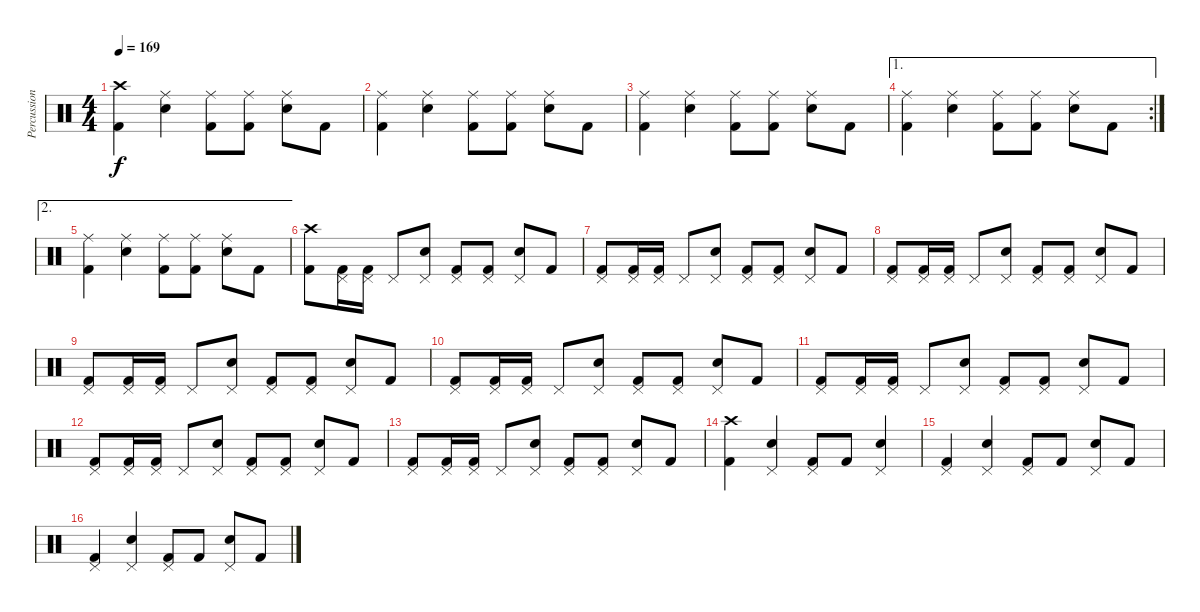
\track ("Percussion" "Percussion") {instrument percussion}
\staff {score}
\articulation defaults
\ts (4 4)
\tempo 169
\clef neutral
\ks c
("Crash high (hit)" "Kick (hit) 2").4{dy f} ("Ride (middle)" "Snare (hit) 2").4 ("Ride (middle)" "Kick (hit) 2").8 ("Ride (middle)" "Kick (hit) 2").8 ("Ride (middle)" "Snare (hit) 2").8 "Kick (hit) 2".8 |
("Ride (middle)" "Kick (hit) 2").4 ("Ride (middle)" "Snare (hit) 2").4 ("Ride (middle)" "Kick (hit) 2").8 ("Ride (middle)" "Kick (hit) 2").8 ("Ride (middle)" "Snare (hit) 2").8 "Kick (hit) 2".8 |
("Ride (middle)" "Kick (hit) 2").4 ("Ride (middle)" "Snare (hit) 2").4 ("Ride (middle)" "Kick (hit) 2").8 ("Ride (middle)" "Kick (hit) 2").8 ("Ride (middle)" "Snare (hit) 2").8 "Kick (hit) 2".8 |
\ae 1
\rc 2
("Ride (middle)" "Kick (hit) 2").4 ("Ride (middle)" "Snare (hit) 2").4 ("Ride (middle)" "Kick (hit) 2").8 ("Ride (middle)" "Kick (hit) 2").8 ("Ride (middle)" "Snare (hit) 2").8 "Kick (hit) 2".8 |
\ae 2
("Ride (middle)" "Kick (hit) 2").4 ("Ride (middle)" "Snare (hit) 2").4 ("Ride (middle)" "Kick (hit) 2").8 ("Ride (middle)" "Kick (hit) 2").8 ("Ride (middle)" "Snare (hit) 2").8 "Kick (hit) 2".8 |
("Crash high (hit)" "Kick (hit) 2").8 ("Pedal Hi-Hat (hit)" "Kick (hit) 2").16 ("Pedal Hi-Hat (hit)" "Kick (hit) 2").16 "Pedal Hi-Hat (hit)".8 ("Pedal Hi-Hat (hit)" "Snare (hit) 2").8 ("Pedal Hi-Hat (hit)" "Kick (hit) 2").8 ("Pedal Hi-Hat (hit)" "Kick (hit) 2").8 ("Pedal Hi-Hat (hit)" "Snare (hit) 2").8 "Kick (hit) 2".8 |
("Pedal Hi-Hat (hit)" "Kick (hit) 2").8 ("Pedal Hi-Hat (hit)" "Kick (hit) 2").16 ("Pedal Hi-Hat (hit)" "Kick (hit) 2").16 "Pedal Hi-Hat (hit)".8 ("Pedal Hi-Hat (hit)" "Snare (hit) 2").8 ("Pedal Hi-Hat (hit)" "Kick (hit) 2").8 ("Pedal Hi-Hat (hit)" "Kick (hit) 2").8 ("Pedal Hi-Hat (hit)" "Snare (hit) 2").8 "Kick (hit) 2".8 |
("Pedal Hi-Hat (hit)" "Kick (hit) 2").8 ("Pedal Hi-Hat (hit)" "Kick (hit) 2").16 ("Pedal Hi-Hat (hit)" "Kick (hit) 2").16 "Pedal Hi-Hat (hit)".8 ("Pedal Hi-Hat (hit)" "Snare (hit) 2").8 ("Pedal Hi-Hat (hit)" "Kick (hit) 2").8 ("Pedal Hi-Hat (hit)" "Kick (hit) 2").8 ("Pedal Hi-Hat (hit)" "Snare (hit) 2").8 "Kick (hit) 2".8 |
("Pedal Hi-Hat (hit)" "Kick (hit) 2").8 ("Pedal Hi-Hat (hit)" "Kick (hit) 2").16 ("Pedal Hi-Hat (hit)" "Kick (hit) 2").16 "Pedal Hi-Hat (hit)".8 ("Pedal Hi-Hat (hit)" "Snare (hit) 2").8 ("Pedal Hi-Hat (hit)" "Kick (hit) 2").8 ("Pedal Hi-Hat (hit)" "Kick (hit) 2").8 ("Pedal Hi-Hat (hit)" "Snare (hit) 2").8 "Kick (hit) 2".8 |
("Pedal Hi-Hat (hit)" "Kick (hit) 2").8 ("Pedal Hi-Hat (hit)" "Kick (hit) 2").16 ("Pedal Hi-Hat (hit)" "Kick (hit) 2").16 "Pedal Hi-Hat (hit)".8 ("Pedal Hi-Hat (hit)" "Snare (hit) 2").8 ("Pedal Hi-Hat (hit)" "Kick (hit) 2").8 ("Pedal Hi-Hat (hit)" "Kick (hit) 2").8 ("Pedal Hi-Hat (hit)" "Snare (hit) 2").8 "Kick (hit) 2".8 |
("Pedal Hi-Hat (hit)" "Kick (hit) 2").8 ("Pedal Hi-Hat (hit)" "Kick (hit) 2").16 ("Pedal Hi-Hat (hit)" "Kick (hit) 2").16 "Pedal Hi-Hat (hit)".8 ("Pedal Hi-Hat (hit)" "Snare (hit) 2").8 ("Pedal Hi-Hat (hit)" "Kick (hit) 2").8 ("Pedal Hi-Hat (hit)" "Kick (hit) 2").8 ("Pedal Hi-Hat (hit)" "Snare (hit) 2").8 "Kick (hit) 2".8 |
("Pedal Hi-Hat (hit)" "Kick (hit) 2").8 ("Pedal Hi-Hat (hit)" "Kick (hit) 2").16 ("Pedal Hi-Hat (hit)" "Kick (hit) 2").16 "Pedal Hi-Hat (hit)".8 ("Pedal Hi-Hat (hit)" "Snare (hit) 2").8 ("Pedal Hi-Hat (hit)" "Kick (hit) 2").8 ("Pedal Hi-Hat (hit)" "Kick (hit) 2").8 ("Pedal Hi-Hat (hit)" "Snare (hit) 2").8 "Kick (hit) 2".8 |
("Pedal Hi-Hat (hit)" "Kick (hit) 2").8 ("Pedal Hi-Hat (hit)" "Kick (hit) 2").16 ("Pedal Hi-Hat (hit)" "Kick (hit) 2").16 "Pedal Hi-Hat (hit)".8 ("Pedal Hi-Hat (hit)" "Snare (hit) 2").8 ("Pedal Hi-Hat (hit)" "Kick (hit) 2").8 ("Pedal Hi-Hat (hit)" "Kick (hit) 2").8 ("Pedal Hi-Hat (hit)" "Snare (hit) 2").8 "Kick (hit) 2".8 |
("Crash high (hit)" "Kick (hit) 2").4 ("Pedal Hi-Hat (hit)" "Snare (hit) 2").4 ("Pedal Hi-Hat (hit)" "Kick (hit) 2").8 "Kick (hit) 2".8 ("Pedal Hi-Hat (hit)" "Snare (hit) 2").4 |
("Pedal Hi-Hat (hit)" "Kick (hit) 2").4 ("Pedal Hi-Hat (hit)" "Snare (hit) 2").4 ("Pedal Hi-Hat (hit)" "Kick (hit) 2").8 "Kick (hit) 2".8 ("Pedal Hi-Hat (hit)" "Snare (hit) 2").8 "Kick (hit) 2".8 |
("Pedal Hi-Hat (hit)" "Kick (hit) 2").4 ("Pedal Hi-Hat (hit)" "Snare (hit) 2").4 ("Pedal Hi-Hat (hit)" "Kick (hit) 2").8 "Kick (hit) 2".8 ("Pedal Hi-Hat (hit)" "Snare (hit) 2").8 "Kick (hit) 2".8
